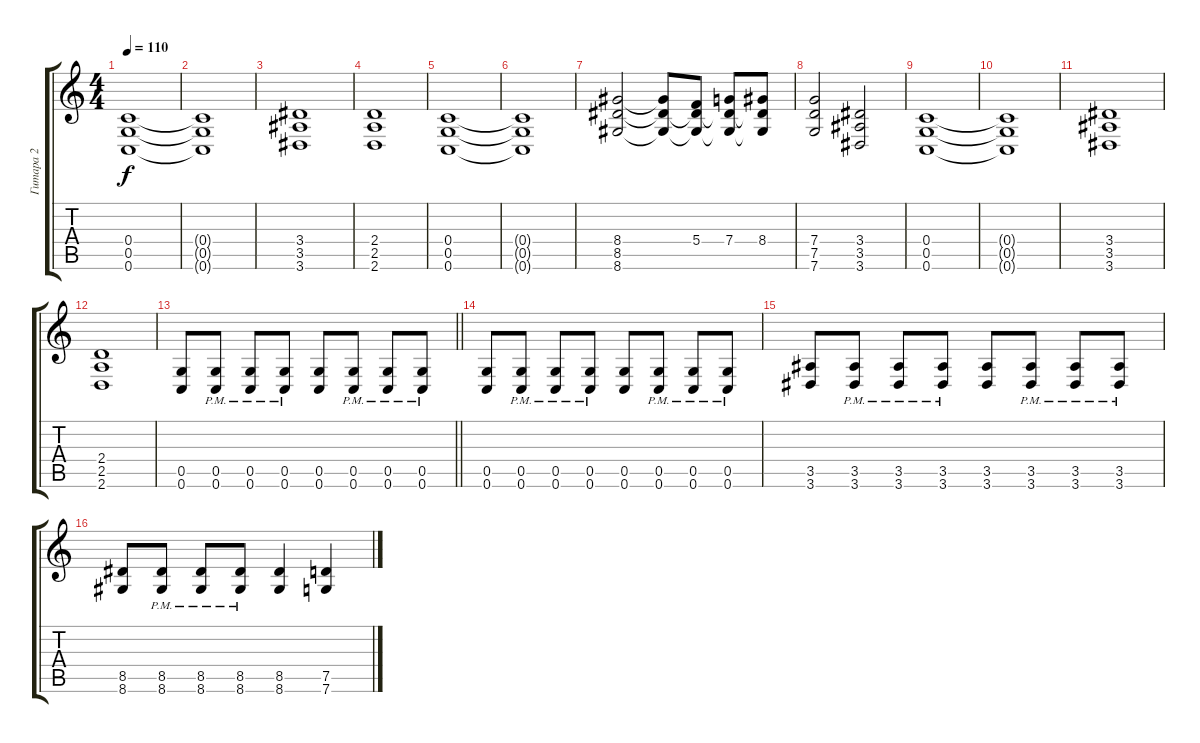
\track ("Гитара 2" "Гитара 2") {instrument electricguitarclean}
\staff {score tabs}
\tuning (D4 A3 F3 C3 G2 C2) {hide}
\ts (4 4)
\section ("" "")
\tempo 110
\clef g2
\ks c
(0.4 0.5 0.6).1{dy f instrument distortionguitar} |
(0.4{t} 0.5{t} 0.6{t}).1 |
(3.4 3.5 3.6).1 |
(2.4 2.5 2.6).1 |
(0.4 0.5 0.6).1 |
(0.4{t} 0.5{t} 0.6{t}).1 |
(8.4 8.5 8.6).2 (8.4{t} 8.5{t} 8.6{t}).8 (5.4 8.5{t} 8.6{t}).8 (7.4 8.5{t} 8.6{t}).8 (8.4 8.5{t} 8.6{t}).8 |
(7.4 7.5 7.6).2 (3.4 3.5 3.6).2 |
(0.4 0.5 0.6).1 |
(0.4{t} 0.5{t} 0.6{t}).1 |
(3.4 3.5 3.6).1 |
(2.4 2.5 2.6).1 |
\barLineRight lightlight
(0.5 0.6).8 (0.5{pm} 0.6{pm}).8 (0.5{pm} 0.6{pm}).8 (0.5{pm} 0.6{pm}).8 (0.5 0.6).8 (0.5{pm} 0.6{pm}).8 (0.5{pm} 0.6{pm}).8 (0.5{pm} 0.6{pm}).8 |
(0.5 0.6).8 (0.5{pm} 0.6{pm}).8 (0.5{pm} 0.6{pm}).8 (0.5{pm} 0.6{pm}).8 (0.5 0.6).8 (0.5{pm} 0.6{pm}).8 (0.5{pm} 0.6{pm}).8 (0.5{pm} 0.6{pm}).8 |
(3.5 3.6).8 (3.5{pm} 3.6{pm}).8 (3.5{pm} 3.6{pm}).8 (3.5{pm} 3.6{pm}).8 (3.5 3.6).8 (3.5{pm} 3.6{pm}).8 (3.5{pm} 3.6{pm}).8 (3.5{pm} 3.6{pm}).8 |
(8.5 8.6).8 (8.5{pm} 8.6{pm}).8 (8.5{pm} 8.6{pm}).8 (8.5{pm} 8.6{pm}).8 (8.5 8.6).4 (7.5 7.6).4
